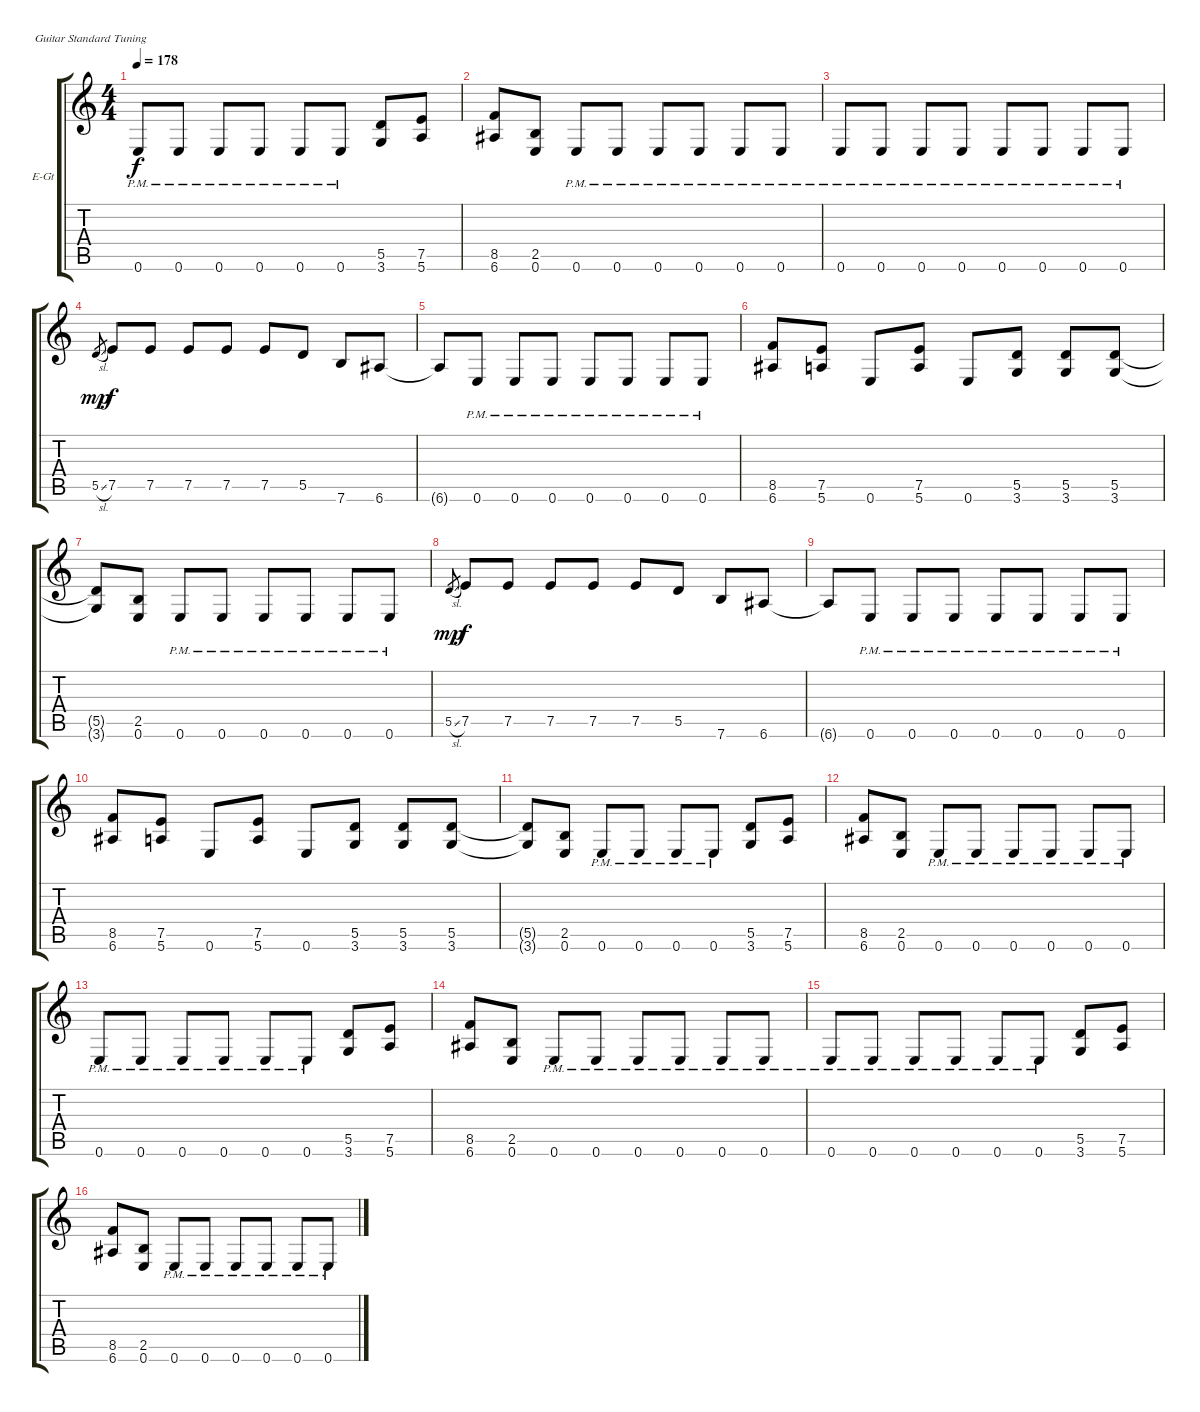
\bracketExtendMode groupsimilarinstruments
\firstSystemTrackNameOrientation horizontal
\otherSystemsTrackNameOrientation horizontal
\track ("Kirk Hammet" "E-Gt") {instrument distortionguitar}
\staff {score tabs}
\tuning (E4 B3 G3 D3 A2 E2)
\ts (4 4)
\tempo 178
\clef g2
\ks c
0.6{pm}.8{dy f} 0.6{pm}.8 0.6{pm}.8 0.6{pm}.8 0.6{pm}.8 0.6{pm}.8 (5.5 3.6).8 (7.5 5.6).8 |
(8.5 6.6).8 (2.5 0.6).8 0.6{pm}.8 0.6{pm}.8 0.6{pm}.8 0.6{pm}.8 0.6{pm}.8 0.6{pm}.8 |
0.6{pm}.8 0.6{pm}.8 0.6{pm}.8 0.6{pm}.8 0.6{pm}.8 0.6{pm}.8 0.6{pm}.8 0.6{pm}.8 |
5.5{sl}.8{gr dy mp} 7.5.8{dy f} 7.5.8 7.5.8 7.5.8 7.5.8 5.5.8 7.6.8 6.6.8 |
6.6{t}.8 0.6{pm}.8 0.6{pm}.8 0.6{pm}.8 0.6{pm}.8 0.6{pm}.8 0.6{pm}.8 0.6{pm}.8 |
(8.5 6.6).8 (7.5 5.6).8 0.6.8 (7.5 5.6).8 0.6.8 (5.5 3.6).8 (5.5 3.6).8 (5.5 3.6).8 |
(5.5{t} 3.6{t}).8 (2.5 0.6).8 0.6{pm}.8 0.6{pm}.8 0.6{pm}.8 0.6{pm}.8 0.6{pm}.8 0.6{pm}.8 |
5.5{sl}.8{gr dy mp} 7.5.8{dy f} 7.5.8 7.5.8 7.5.8 7.5.8 5.5.8 7.6.8 6.6.8 |
6.6{t}.8 0.6{pm}.8 0.6{pm}.8 0.6{pm}.8 0.6{pm}.8 0.6{pm}.8 0.6{pm}.8 0.6{pm}.8 |
(8.5 6.6).8 (7.5 5.6).8 0.6.8 (7.5 5.6).8 0.6.8 (5.5 3.6).8 (5.5 3.6).8 (5.5 3.6).8 |
(5.5{t} 3.6{t}).8 (2.5 0.6).8 0.6{pm}.8 0.6{pm}.8 0.6{pm}.8 0.6{pm}.8 (5.5 3.6).8 (7.5 5.6).8 |
(8.5 6.6).8 (2.5 0.6).8 0.6{pm}.8 0.6{pm}.8 0.6{pm}.8 0.6{pm}.8 0.6{pm}.8 0.6{pm}.8 |
0.6{pm}.8 0.6{pm}.8 0.6{pm}.8 0.6{pm}.8 0.6{pm}.8 0.6{pm}.8 (5.5 3.6).8 (7.5 5.6).8 |
(8.5 6.6).8 (2.5 0.6).8 0.6{pm}.8 0.6{pm}.8 0.6{pm}.8 0.6{pm}.8 0.6{pm}.8 0.6{pm}.8 |
0.6{pm}.8 0.6{pm}.8 0.6{pm}.8 0.6{pm}.8 0.6{pm}.8 0.6{pm}.8 (5.5 3.6).8 (7.5 5.6).8 |
(8.5 6.6).8 (2.5 0.6).8 0.6{pm}.8 0.6{pm}.8 0.6{pm}.8 0.6{pm}.8 0.6{pm}.8 0.6{pm}.8
